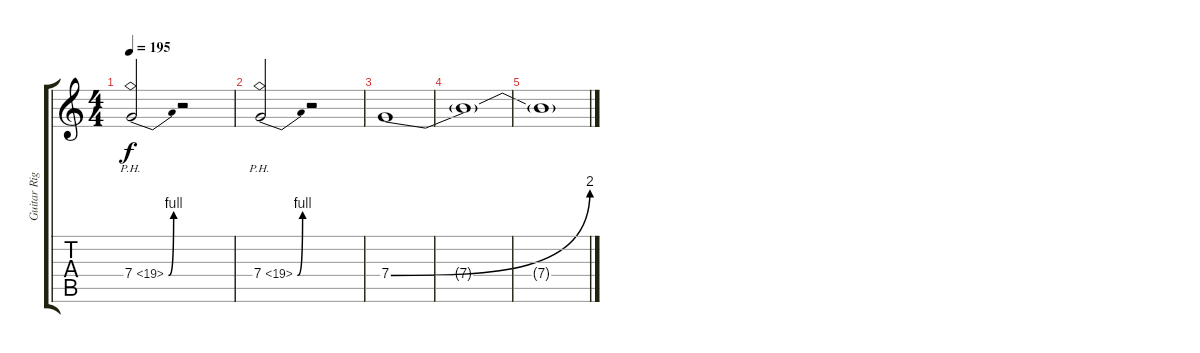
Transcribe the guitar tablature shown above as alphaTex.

\track ("Guitar Right" "Guitar Rig") {instrument overdrivenguitar}
\staff {score tabs}
\tuning (D4 A3 F3 C3 G2 C2) {hide}
\ts (4 4)
\tempo 195
\clef g2
\ks c
7.4{be (bend 0 0 60 4) ph 12}.2{dy f} r.2 |
7.4{be (bend 0 0 60 4) ph 12}.2 r.2 |
7.4{be (bend 0 0 60 8)}.1{volume 1} |
7.4{t}.1 |
7.4{t}.1
